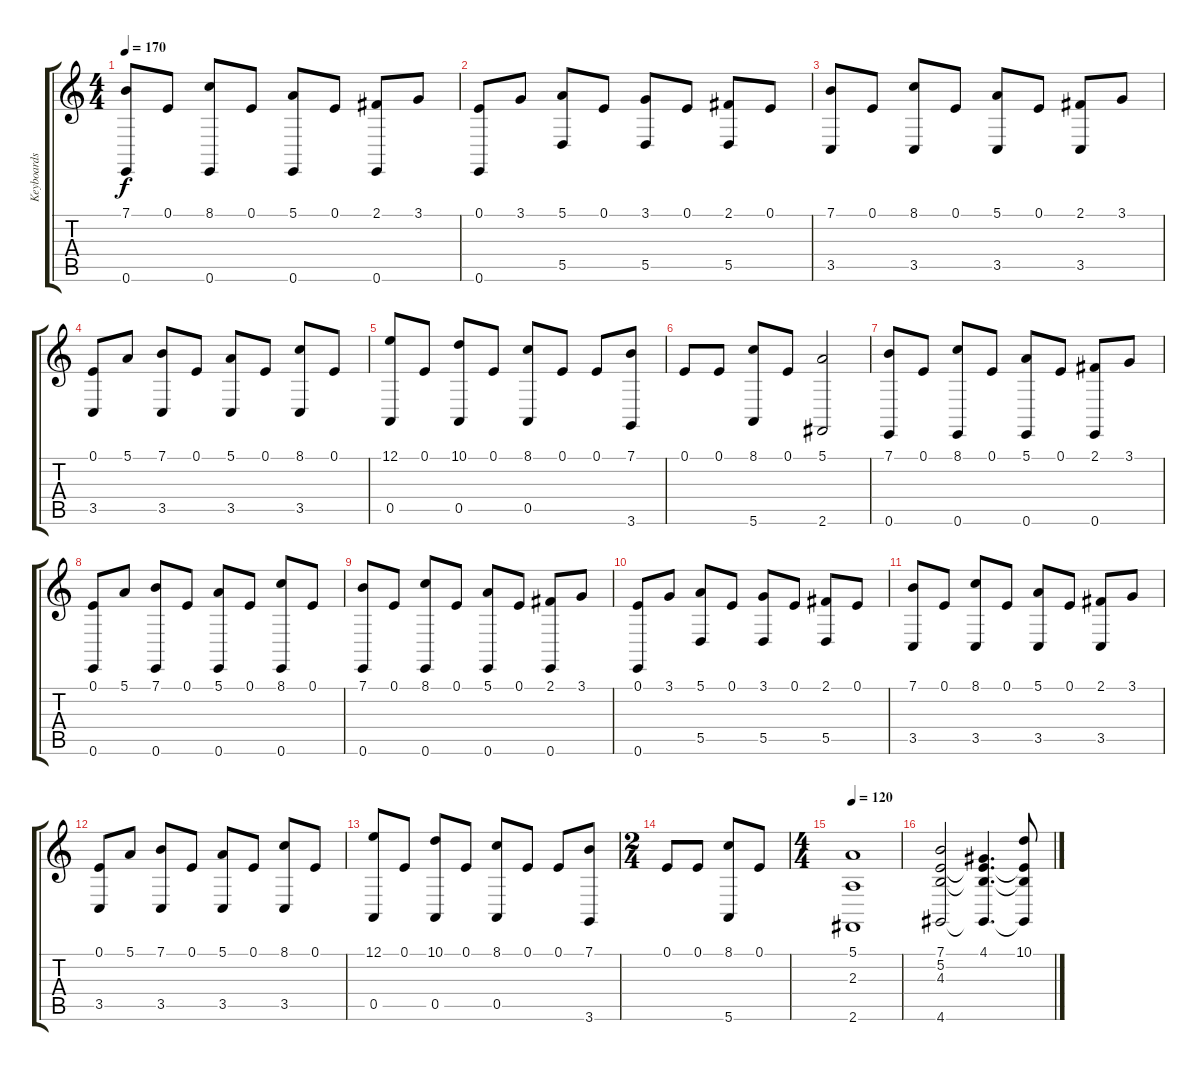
\track ("Keyboards" "Keyboards") {instrument synthstrings1}
\staff {score tabs}
\tuning (E4 B3 G3 D3 A2 E2) {hide}
\ts (4 4)
\tempo 170
\clef g2
\ks c
(7.1 0.6).8{dy f} 0.1.8 (8.1 0.6).8 0.1.8 (5.1 0.6).8 0.1.8 (2.1 0.6).8 3.1.8 |
(0.1 0.6).8 3.1.8 (5.1 5.5).8 0.1.8 (3.1 5.5).8 0.1.8 (2.1 5.5).8 0.1.8 |
(7.1 3.5).8 0.1.8 (8.1 3.5).8 0.1.8 (5.1 3.5).8 0.1.8 (2.1 3.5).8 3.1.8 |
(0.1 3.5).8 5.1.8 (7.1 3.5).8 0.1.8 (5.1 3.5).8 0.1.8 (8.1 3.5).8 0.1.8 |
(12.1 0.5).8 0.1.8 (10.1 0.5).8 0.1.8 (8.1 0.5).8 0.1.8 0.1.8 (7.1 3.6).8 |
0.1.8 0.1.8 (8.1 5.6).8 0.1.8 (5.1 2.6).2 |
(7.1 0.6).8{volume 12 instrument synthstrings1} 0.1.8 (8.1 0.6).8 0.1.8 (5.1 0.6).8 0.1.8 (2.1 0.6).8 3.1.8 |
(0.1 0.6).8 5.1.8 (7.1 0.6).8 0.1.8 (5.1 0.6).8 0.1.8 (8.1 0.6).8 0.1.8 |
(7.1 0.6).8 0.1.8 (8.1 0.6).8 0.1.8 (5.1 0.6).8 0.1.8 (2.1 0.6).8 3.1.8 |
(0.1 0.6).8 3.1.8 (5.1 5.5).8 0.1.8 (3.1 5.5).8 0.1.8 (2.1 5.5).8 0.1.8 |
(7.1 3.5).8 0.1.8 (8.1 3.5).8 0.1.8 (5.1 3.5).8 0.1.8 (2.1 3.5).8 3.1.8 |
(0.1 3.5).8 5.1.8 (7.1 3.5).8 0.1.8 (5.1 3.5).8 0.1.8 (8.1 3.5).8 0.1.8 |
(12.1 0.5).8 0.1.8 (10.1 0.5).8 0.1.8 (8.1 0.5).8 0.1.8 0.1.8 (7.1 3.6).8 |
\ts (2 4)
0.1.8 0.1.8 (8.1 5.6).8 0.1.8 |
\ts (4 4)
\tempo 120
(5.1 2.3 2.6).1{instrument stringensemble1} |
(7.1 5.2 4.3 4.6).2 (4.1 5.2{t} 4.3{t} 4.6{t}).4{d} (10.1 5.2{t} 4.3{t} 4.6{t}).8
